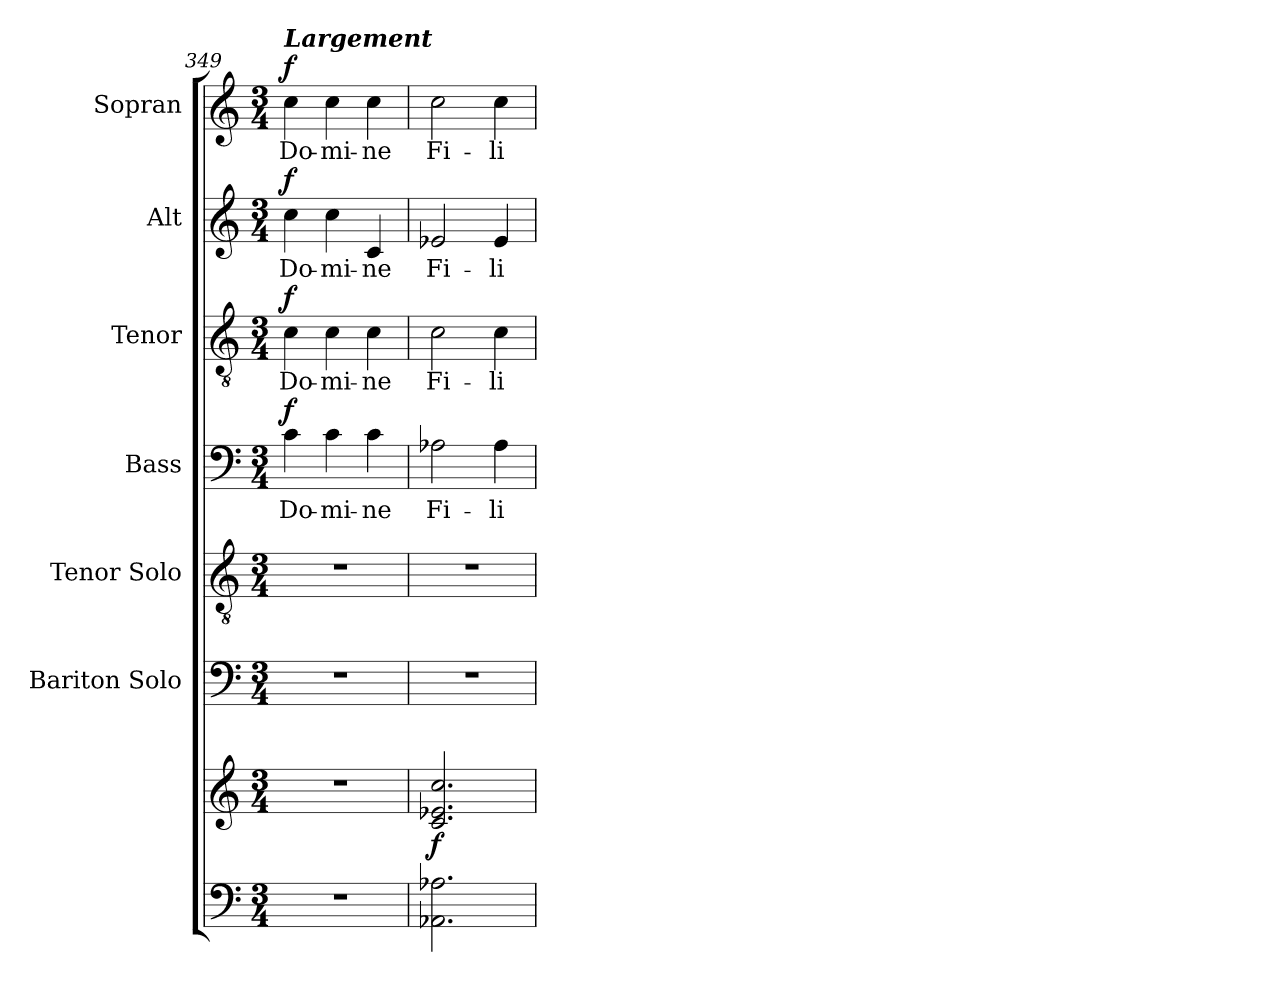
**kern	**kern	**dynam	**kern	**kern	**kern	**text	**dynam	**kern	**text	**dynam	**kern	**text	**dynam	**kern	**text	**dynam
*part7	*part7	*part7	*part6	*part5	*part4	*part4	*part4	*part3	*part3	*part3	*part2	*part2	*part2	*part1	*part1	*part1
*staff8	*staff7	*staff7/8	*staff6	*staff5	*staff4	*staff4	*staff4	*staff3	*staff3	*staff3	*staff2	*staff2	*staff2	*staff1	*staff1	*staff1
*	*	*	*I"Bariton Solo	*I"Tenor Solo	*I"Bass	*	*	*I"Tenor	*	*	*I"Alt	*	*	*I"Sopran	*	*
*	*	*	*	*	*I'B.	*	*	*I'T.	*	*	*I'A.	*	*	*I'S.	*	*
*clefF4	*clefG2	*	*clefF4	*clefGv2	*clefF4	*	*	*clefGv2	*	*	*clefG2	*	*	*clefG2	*	*
*k[]	*k[]	*	*k[]	*k[]	*k[]	*	*	*k[]	*	*	*k[]	*	*	*k[]	*	*
*C:	*C:	*	*C:	*C:	*C:	*	*	*C:	*	*	*C:	*	*	*C:	*	*
*M3/4	*M3/4	*	*M3/4	*M3/4	*M3/4	*	*	*M3/4	*	*	*M3/4	*	*	*M3/4	*	*
=349	=349	=349	=349	=349	=349	=349	=349	=349	=349	=349	=349	=349	=349	=349	=349	=349
!	!	!	!	!	!	!	!	!	!	!	!	!	!	!LO:TX:a:Bi:t=Largement	!	!
!	!	!	!	!	!	!LO:LY:b	!LO:DY:a	!	!LO:LY:b	!LO:DY:a	!	!LO:LY:b	!LO:DY:a	!	!LO:LY:b	!LO:DY:a
2.r	2.r	.	2.r	2.r	4c\	Do-	f	4c\	Do-	f	4cc\	Do-	f	4cc\	Do-	f
!	!	!	!	!	!	!LO:LY:b	!	!	!LO:LY:b	!	!	!LO:LY:b	!	!	!LO:LY:b	!
.	.	.	.	.	4c\	-mi-	.	4c\	-mi-	.	4cc\	-mi-	.	4cc\	-mi-	.
!	!	!	!	!	!	!LO:LY:b	!	!	!LO:LY:b	!	!	!LO:LY:b	!	!	!LO:LY:b	!
.	.	.	.	.	4c\	-ne	.	4c\	-ne	.	4c/	-ne	.	4cc\	-ne	.
=350	=350	=350	=350	=350	=350	=350	=350	=350	=350	=350	=350	=350	=350	=350	=350	=350
!	!	!LO:DY:b	!	!	!	!LO:LY:b	!	!	!LO:LY:b	!	!	!LO:LY:b	!	!	!LO:LY:b	!
2.AA-X\ 2.A-X\	2.c/ 2.e-X/ 2.cc/	f	2.r	2.r	2A-X\	Fi-	.	2c\	Fi-	.	2e-X/	Fi-	.	2cc\	Fi-	.
!	!	!	!	!	!	!LO:LY:b	!	!	!LO:LY:b	!	!	!LO:LY:b	!	!	!LO:LY:b	!
.	.	.	.	.	4A-\	-li	.	4c\	-li	.	4e-/	-li	.	4cc\	-li	.
=	=	=	=	=	=	=	=	=	=	=	=	=	=	=	=	=
*-	*-	*-	*-	*-	*-	*-	*-	*-	*-	*-	*-	*-	*-	*-	*-	*-
